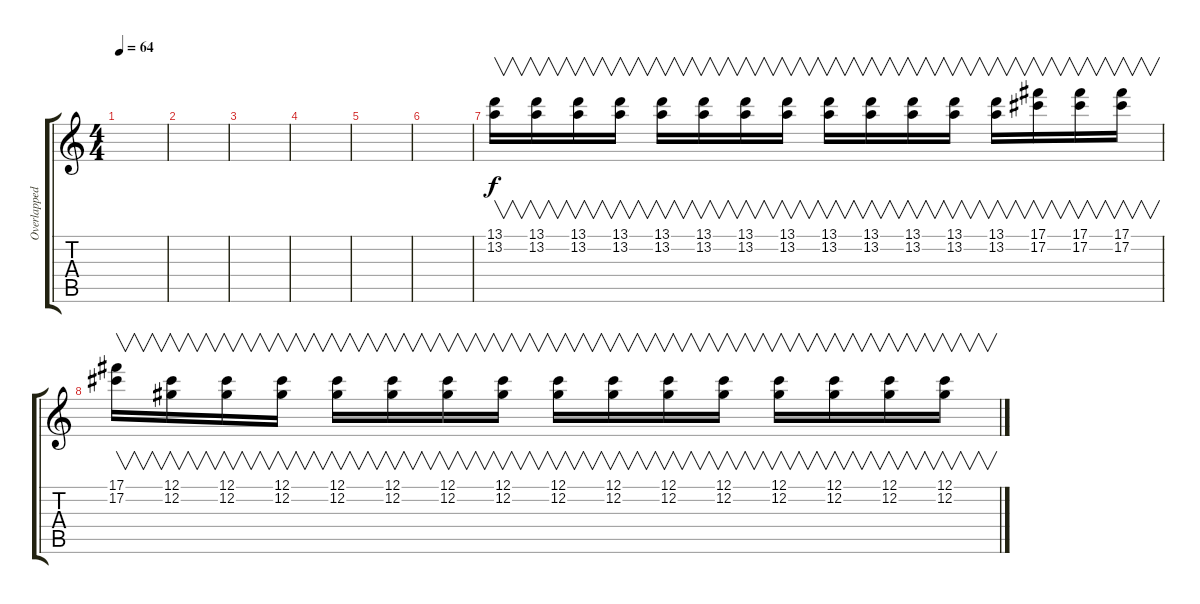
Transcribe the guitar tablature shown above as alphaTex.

\track ("Overlapped Guitar [Mick]" "Overlapped") {instrument distortionguitar}
\staff {score tabs}
\tuning (Db4 Ab3 E3 B2 Gb2 B1) {hide}
\ts (4 4)
\tempo 64
\clef g2
\ks c
|
|
|
|
|
|
(13.1 13.2).16{v dy f} (13.1 13.2).16{v} (13.1 13.2).16{v} (13.1 13.2).16{v} (13.1 13.2).16{v} (13.1 13.2).16{v} (13.1 13.2).16{v} (13.1 13.2).16{v} (13.1 13.2).16{v} (13.1 13.2).16{v} (13.1 13.2).16{v} (13.1 13.2).16{v} (13.1 13.2).16{v} (17.1 17.2).16{v} (17.1 17.2).16{v} (17.1 17.2).16{v} |
(17.1 17.2).16{v} (12.1 12.2).16{v} (12.1 12.2).16{v} (12.1 12.2).16{v} (12.1 12.2).16{v} (12.1 12.2).16{v} (12.1 12.2).16{v} (12.1 12.2).16{v} (12.1 12.2).16{v} (12.1 12.2).16{v} (12.1 12.2).16{v} (12.1 12.2).16{v} (12.1 12.2).16{v} (12.1 12.2).16{v} (12.1 12.2).16{v} (12.1 12.2).16{v}
